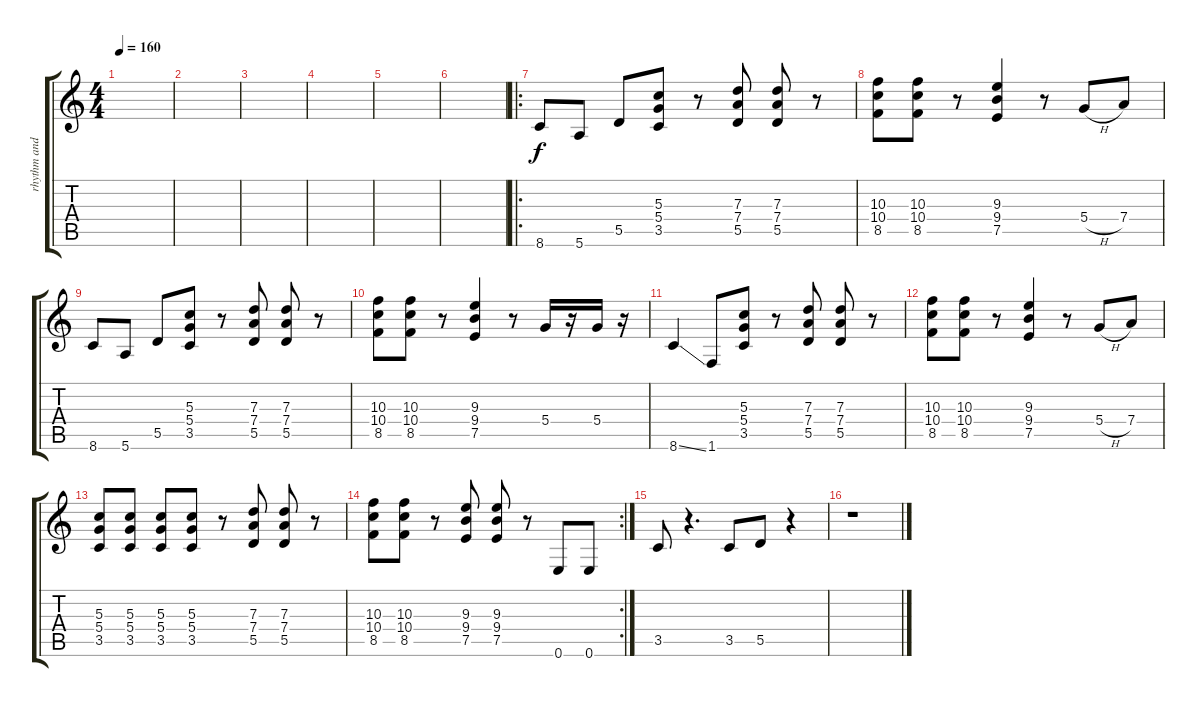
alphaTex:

\track ("rhythm and doubling effect" "rhythm and") {instrument electricguitarjazz}
\staff {score tabs}
\tuning (E4 B3 G3 D3 A2 E2) {hide}
\ts (4 4)
\tempo 160
\clef g2
\ks c
|
|
|
|
|
|
\ro
8.6.8 5.6.8 5.5.8 (5.3 5.4 3.5).8 r.8 (7.3 7.4 5.5).8 (7.3 7.4 5.5).8 r.8 |
(10.3 10.4 8.5).8 (10.3 10.4 8.5).8 r.8 (9.3 9.4 7.5).4 r.8 5.4{h}.8 7.4.8 |
8.6.8 5.6.8 5.5.8 (5.3 5.4 3.5).8 r.8 (7.3 7.4 5.5).8 (7.3 7.4 5.5).8 r.8 |
(10.3 10.4 8.5).8 (10.3 10.4 8.5).8 r.8 (9.3 9.4 7.5).4 r.8 5.4.16 r.16 5.4.16 r.16 |
8.6{ss}.4 1.6.8 (5.3 5.4 3.5).8 r.8 (7.3 7.4 5.5).8 (7.3 7.4 5.5).8 r.8 |
(10.3 10.4 8.5).8 (10.3 10.4 8.5).8 r.8 (9.3 9.4 7.5).4 r.8 5.4{h}.8 7.4.8 |
(5.3 5.4 3.5).8 (5.3 5.4 3.5).8 (5.3 5.4 3.5).8 (5.3 5.4 3.5).8 r.8 (7.3 7.4 5.5).8 (7.3 7.4 5.5).8 r.8 |
\rc 2
(10.3 10.4 8.5).8 (10.3 10.4 8.5).8 r.8 (9.3 9.4 7.5).8 (9.3 9.4 7.5).8 r.8 0.6.8 0.6.8 |
3.5.8 r.4{d} 3.5.8 5.5.8 r.4 |
r.1
